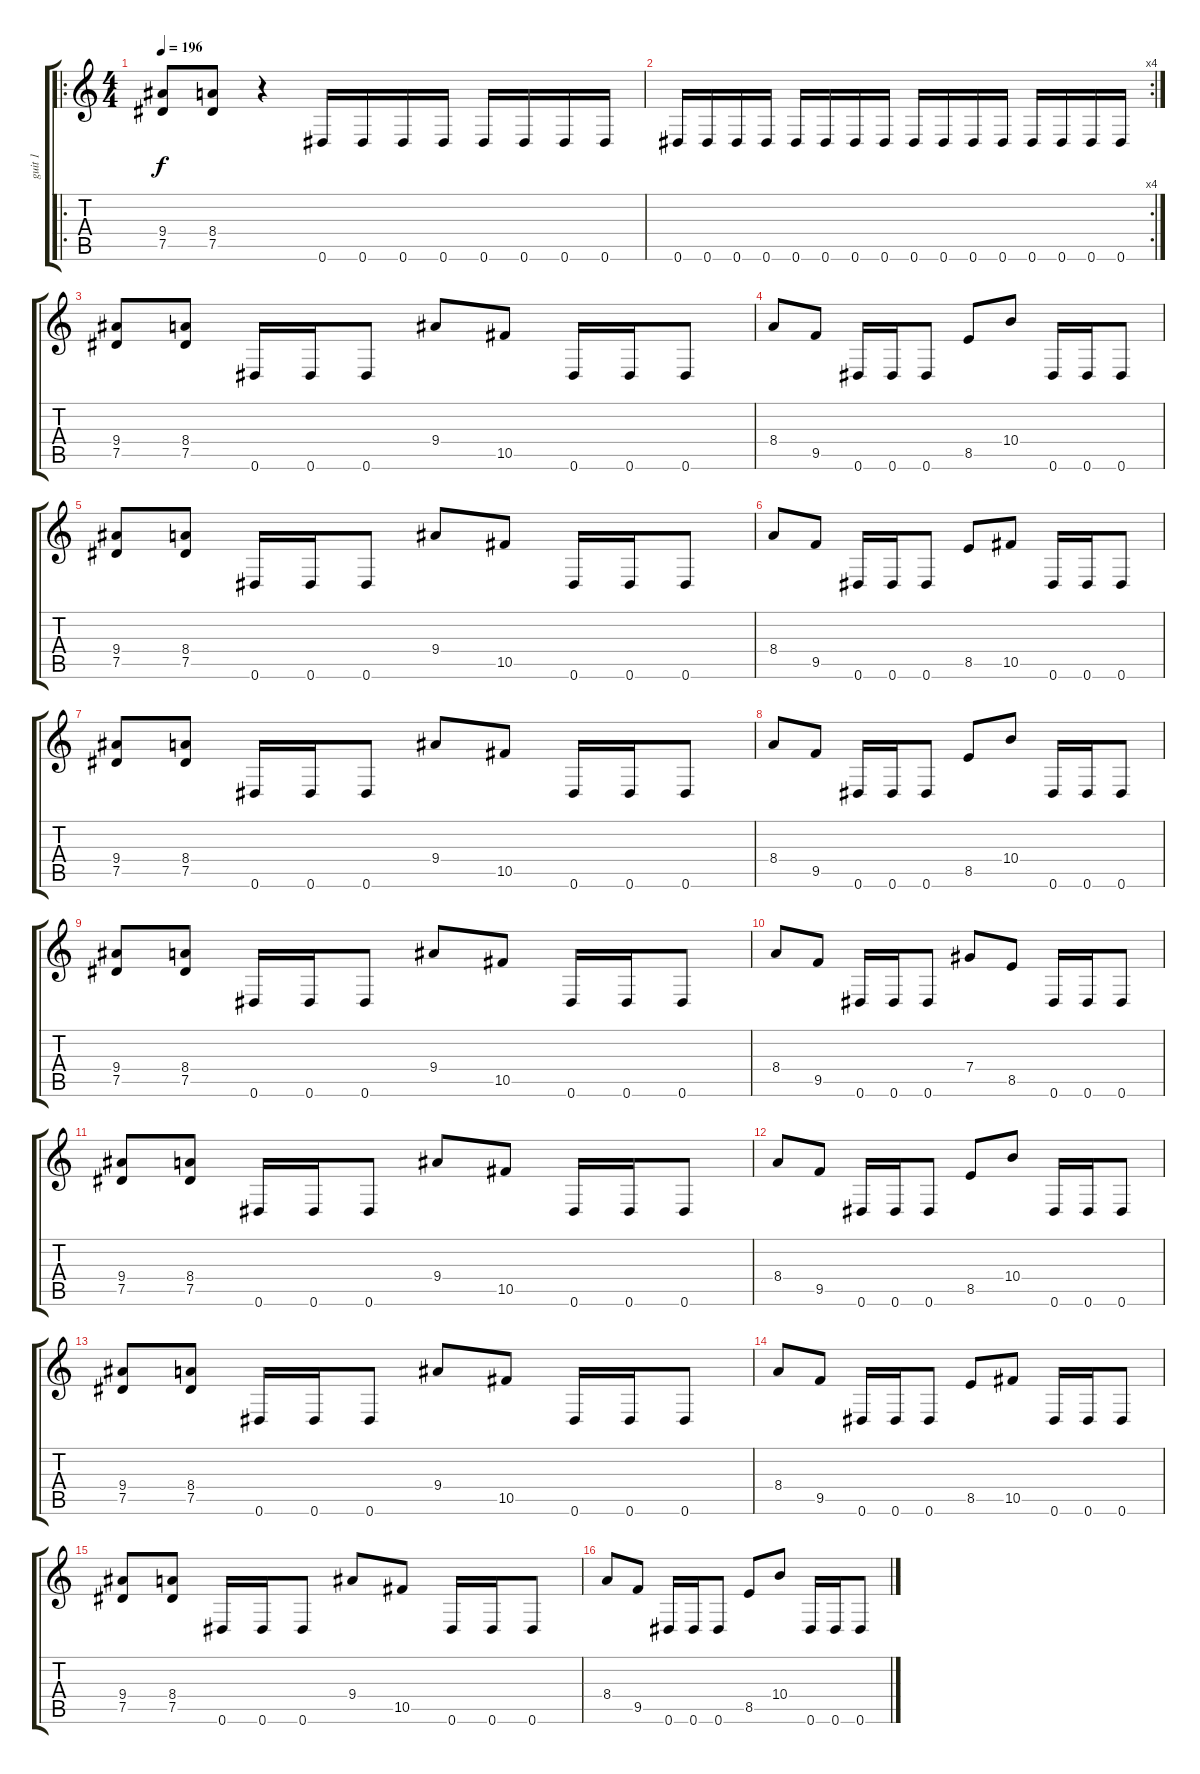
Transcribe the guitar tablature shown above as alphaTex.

\track ("guit 1" "guit 1") {instrument distortionguitar}
\staff {score tabs}
\tuning (Eb4 Bb3 Gb3 Db3 Ab2 Eb2) {hide}
\ro
\ts (4 4)
\tempo 196
\clef g2
\ks c
(9.4 7.5).8{dy f instrument distortionguitar} (8.4 7.5).8 r.4 0.6.16 0.6.16 0.6.16 0.6.16 0.6.16 0.6.16 0.6.16 0.6.16 |
\rc 4
0.6.16 0.6.16 0.6.16 0.6.16 0.6.16 0.6.16 0.6.16 0.6.16 0.6.16 0.6.16 0.6.16 0.6.16 0.6.16 0.6.16 0.6.16 0.6.16 |
(9.4 7.5).8 (8.4 7.5).8 0.6.16 0.6.16 0.6.8 9.4.8 10.5.8 0.6.16 0.6.16 0.6.8 |
8.4.8 9.5.8 0.6.16 0.6.16 0.6.8 8.5.8 10.4.8 0.6.16 0.6.16 0.6.8 |
(9.4 7.5).8 (8.4 7.5).8 0.6.16 0.6.16 0.6.8 9.4.8 10.5.8 0.6.16 0.6.16 0.6.8 |
8.4.8 9.5.8 0.6.16 0.6.16 0.6.8 8.5.8 10.5.8 0.6.16 0.6.16 0.6.8 |
(9.4 7.5).8 (8.4 7.5).8 0.6.16 0.6.16 0.6.8 9.4.8 10.5.8 0.6.16 0.6.16 0.6.8 |
8.4.8 9.5.8 0.6.16 0.6.16 0.6.8 8.5.8 10.4.8 0.6.16 0.6.16 0.6.8 |
(9.4 7.5).8 (8.4 7.5).8 0.6.16 0.6.16 0.6.8 9.4.8 10.5.8 0.6.16 0.6.16 0.6.8 |
8.4.8 9.5.8 0.6.16 0.6.16 0.6.8 7.4.8 8.5.8 0.6.16 0.6.16 0.6.8 |
(9.4 7.5).8 (8.4 7.5).8 0.6.16 0.6.16 0.6.8 9.4.8 10.5.8 0.6.16 0.6.16 0.6.8 |
8.4.8 9.5.8 0.6.16 0.6.16 0.6.8 8.5.8 10.4.8 0.6.16 0.6.16 0.6.8 |
(9.4 7.5).8 (8.4 7.5).8 0.6.16 0.6.16 0.6.8 9.4.8 10.5.8 0.6.16 0.6.16 0.6.8 |
8.4.8 9.5.8 0.6.16 0.6.16 0.6.8 8.5.8 10.5.8 0.6.16 0.6.16 0.6.8 |
(9.4 7.5).8 (8.4 7.5).8 0.6.16 0.6.16 0.6.8 9.4.8 10.5.8 0.6.16 0.6.16 0.6.8 |
8.4.8 9.5.8 0.6.16 0.6.16 0.6.8 8.5.8 10.4.8 0.6.16 0.6.16 0.6.8
